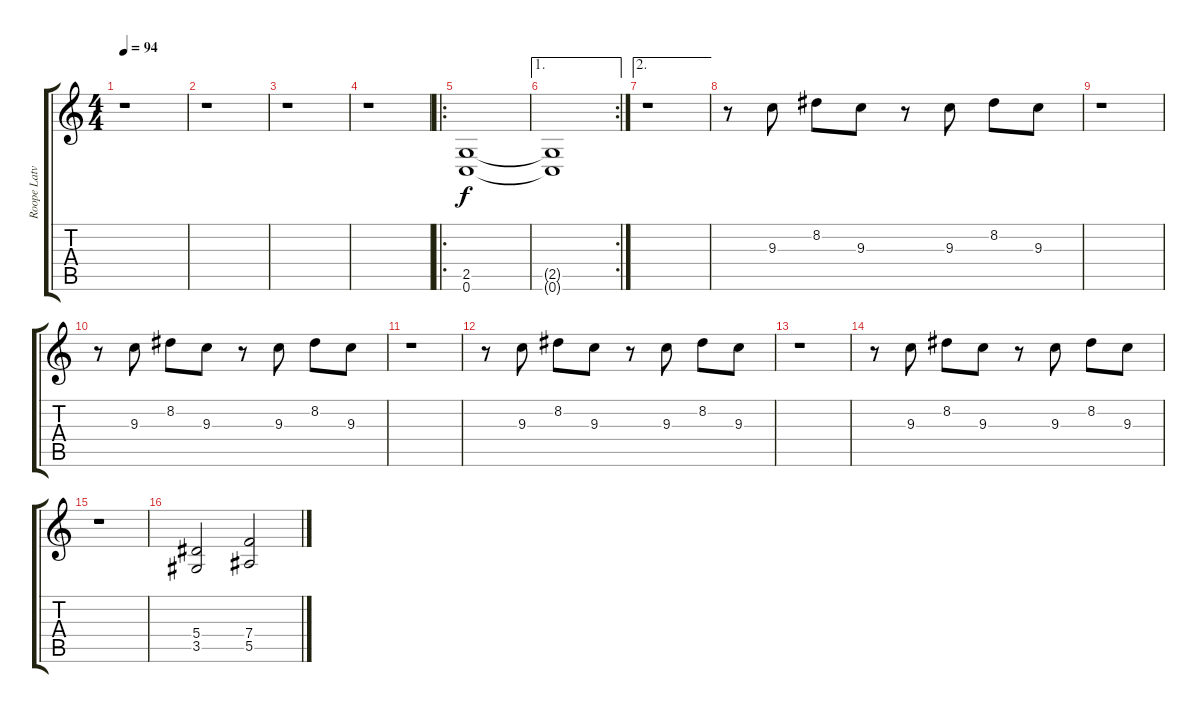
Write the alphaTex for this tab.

\track ("Roope Latvala" "Roope Latv") {instrument distortionguitar}
\staff {score tabs}
\tuning (C4 G3 Eb3 Bb2 F2 C2) {hide}
\ts (4 4)
\tempo 94
\clef g2
\ks c
r.1{dy f instrument distortionguitar} |
r.1 |
r.1 |
r.1 |
\ro
(2.5 0.6).1 |
\ae 1
\rc 2
(2.5{t} 0.6{t}).1 |
\ae 2
r.1 |
r.8 9.3.8 8.2.8 9.3.8 r.8 9.3.8 8.2.8 9.3.8 |
r.1 |
r.8 9.3.8 8.2.8 9.3.8 r.8 9.3.8 8.2.8 9.3.8 |
r.1 |
r.8 9.3.8 8.2.8 9.3.8 r.8 9.3.8 8.2.8 9.3.8 |
r.1 |
r.8 9.3.8 8.2.8 9.3.8 r.8 9.3.8 8.2.8 9.3.8 |
r.1 |
(5.4 3.5).2 (7.4 5.5).2
